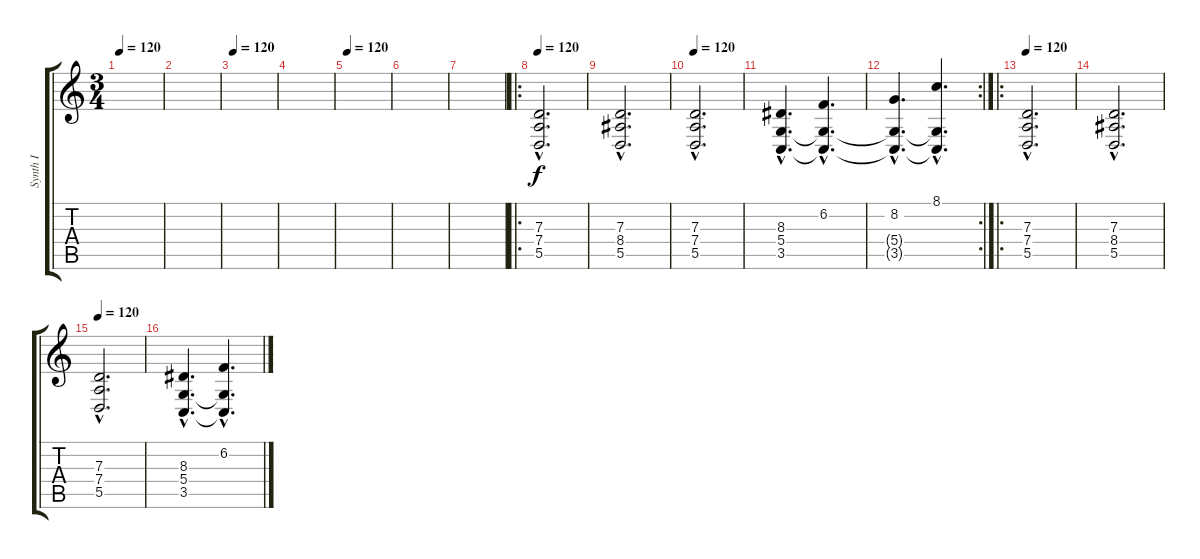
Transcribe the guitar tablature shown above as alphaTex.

\track ("Synth I" "Synth I") {instrument stringensemble1}
\staff {score tabs}
\tuning (E4 B3 G3 D3 A2 E2) {hide}
\ts (3 4)
\tempo 120
\clef g2
\ks c
|
|
\tempo 120
|
|
\tempo 120
|
|
|
\ro
\tempo 120
(7.3{hac} 7.4{hac} 5.5{hac}).2{d} |
(7.3{hac} 8.4{hac} 5.5{hac}).2{d} |
\tempo 120
(7.3{hac} 7.4{hac} 5.5{hac}).2{d} |
(8.3{hac} 5.4{hac} 3.5{hac}).4{d} (6.2{hac} 5.4{hac t} 3.5{hac t}).4{d} |
\rc 2
(8.2{hac} 5.4{hac t} 3.5{hac t}).4{d} (8.1{hac} 5.4{hac t} 3.5{hac t}).4{d} |
\ro
\tempo 120
(7.3{hac} 7.4{hac} 5.5{hac}).2{d} |
(7.3{hac} 8.4{hac} 5.5{hac}).2{d} |
\tempo 120
(7.3{hac} 7.4{hac} 5.5{hac}).2{d} |
(8.3{hac} 5.4{hac} 3.5{hac}).4{d} (6.2{hac} 5.4{hac t} 3.5{hac t}).4{d}
